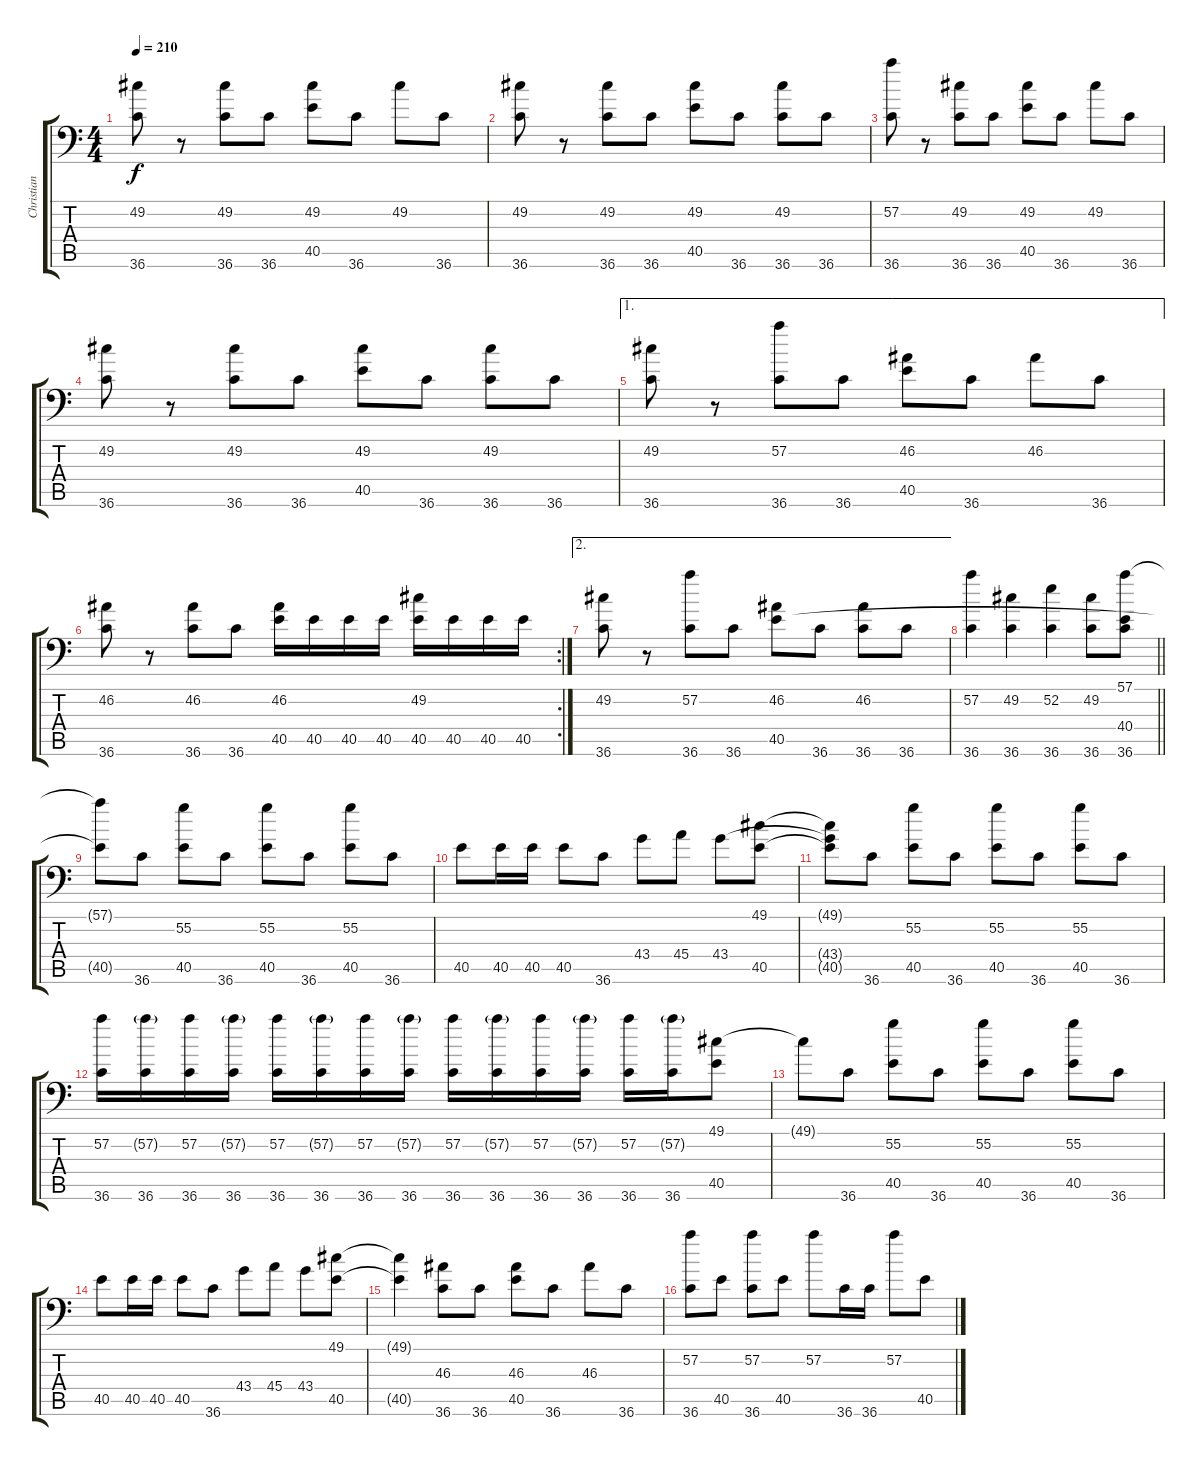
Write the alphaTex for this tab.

\track ("Christian \"CC\" Coma" "Christian ") {instrument acousticgrandpiano}
\staff {score tabs}
\tuning (C-1 C-1 C-1 C-1 C-1 C-1) {hide}
\ts (4 4)
\tempo 210
\clef f4
\ks c
(49.2 36.6).8{dy f} r.8 (49.2 36.6).8 36.6.8 (49.2 40.5).8 36.6.8 49.2.8 36.6.8 |
(49.2 36.6).8 r.8 (49.2 36.6).8 36.6.8 (49.2 40.5).8 36.6.8 (49.2 36.6).8 36.6.8 |
(57.2 36.6).8 r.8 (49.2 36.6).8 36.6.8 (49.2 40.5).8 36.6.8 49.2.8 36.6.8 |
(49.2 36.6).8 r.8 (49.2 36.6).8 36.6.8 (49.2 40.5).8 36.6.8 (49.2 36.6).8 36.6.8 |
\ae 1
(49.2 36.6).8 r.8 (57.2 36.6).8 36.6.8 (46.2 40.5).8 36.6.8 46.2.8 36.6.8 |
\rc 2
(46.2 36.6).8 r.8 (46.2 36.6).8 36.6.8 (46.2 40.5).16 40.5.16 40.5.16 40.5.16 (49.2 40.5).16 40.5.16 40.5.16 40.5.16 |
\ae 2
(49.2 36.6).8 r.8 (57.2 36.6).8 36.6.8 (46.2 40.5).8 36.6.8 (46.2 36.6).8 36.6.8 |
\barLineRight lightlight
(57.2 36.6).4 (49.2 36.6).4 (52.2 36.6).4 (49.2 36.6).8 (57.1 40.4 36.6).8 |
\section ("" "")
(57.1{t} 40.5{t}).8 36.6.8 (55.2 40.5).8 36.6.8 (55.2 40.5).8 36.6.8 (55.2 40.5).8 36.6.8 |
40.5.8 40.5.16 40.5.16 40.5.8 36.6.8 43.4.8 45.4.8 43.4.8 (49.1 40.5).8 |
(49.1{t} 43.4{t} 40.5{t}).8 36.6.8 (55.2 40.5).8 36.6.8 (55.2 40.5).8 36.6.8 (55.2 40.5).8 36.6.8 |
(57.2 36.6).16 (57.2{g} 36.6).16 (57.2 36.6).16 (57.2{g} 36.6).16 (57.2 36.6).16 (57.2{g} 36.6).16 (57.2 36.6).16 (57.2{g} 36.6).16 (57.2 36.6).16 (57.2{g} 36.6).16 (57.2 36.6).16 (57.2{g} 36.6).16 (57.2 36.6).16 (57.2{g} 36.6).16 (49.1 40.5).8 |
49.1{t}.8 36.6.8 (55.2 40.5).8 36.6.8 (55.2 40.5).8 36.6.8 (55.2 40.5).8 36.6.8 |
40.5.8 40.5.16 40.5.16 40.5.8 36.6.8 43.4.8 45.4.8 43.4.8 (49.1 40.5).8 |
(49.1{t} 40.5{t}).4 (46.3 36.6).8 36.6.8 (46.3 40.5).8 36.6.8 46.3.8 36.6.8 |
(57.2 36.6).8 40.5.8 (57.2 36.6).8 40.5.8 57.2.8 36.6.16 36.6.16 57.2.8 40.5.8
